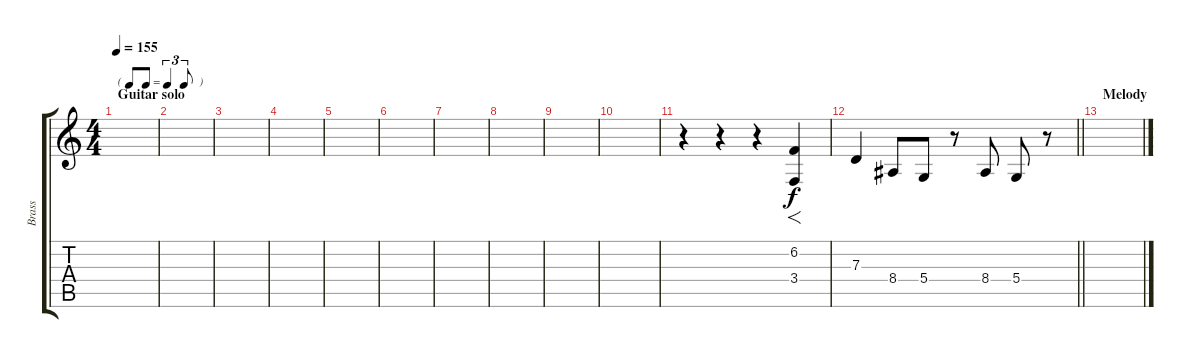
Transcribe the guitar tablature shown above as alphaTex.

\track ("Brass" "Brass") {instrument brasssection}
\staff {score tabs}
\tuning (E4 B3 G3 D3 A2 E2) {hide}
\ts (4 4)
\tf triplet8th
\section ("" "Guitar solo")
\tempo 155
\clef g2
\ks c
|
|
|
|
|
|
|
|
|
|
r.4 r.4 r.4 (6.2 3.4).4{f} |
\barLineRight lightlight
7.3.4 8.4.8 5.4.8 r.8 8.4.8 5.4.8 r.8 |
\section ("" "Melody")
